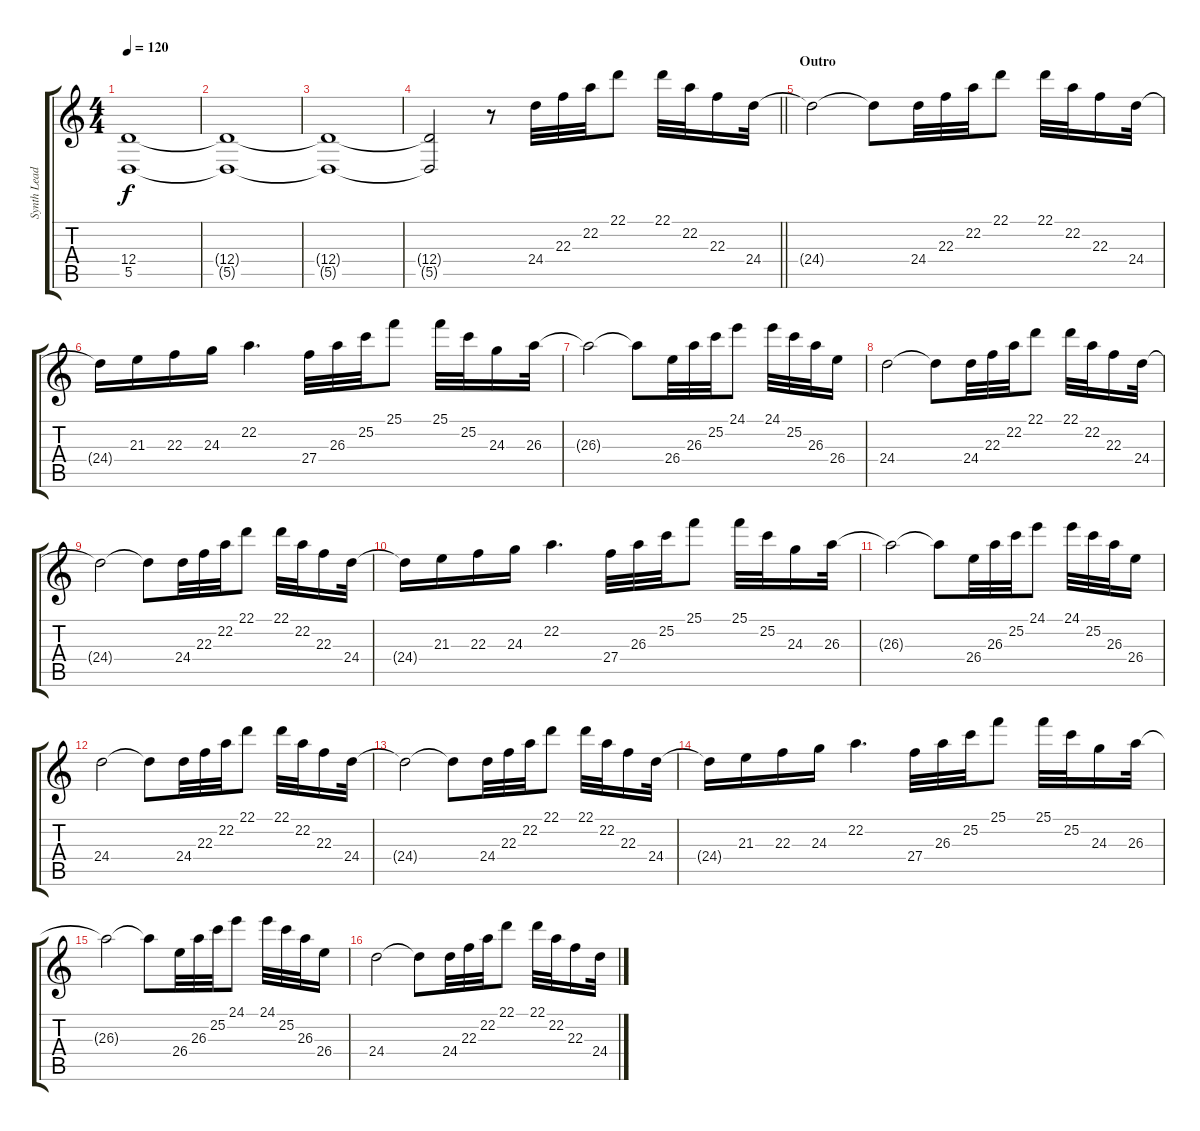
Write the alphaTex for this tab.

\track ("Synth Lead" "Synth Lead") {instrument lead3calliope}
\staff {score tabs}
\tuning (E4 B3 G3 D3 A2 E2) {hide}
\ts (4 4)
\tempo 120
\clef g2
\ks c
(12.4 5.5).1{dy f} |
(12.4{t} 5.5{t}).1 |
(12.4{t} 5.5{t}).1 |
\barLineRight lightlight
(12.4{t} 5.5{t}).2 r.8 24.4.32 22.3.32 22.2.32 22.1.8 22.1.32 22.2.32 22.3.16 24.4.32 |
\section ("" "Outro")
24.4{t}.2 24.4{t}.8 24.4.32 22.3.32 22.2.32 22.1.8 22.1.32 22.2.32 22.3.16 24.4.32 |
24.4{t}.16 21.3.16 22.3.16 24.3.16 22.2.4{d} 27.4.32 26.3.32 25.2.32 25.1.8 25.1.32 25.2.32 24.3.16 26.3.32 |
26.3{t}.2 26.3{t}.8 26.4.32 26.3.32 25.2.32 24.1.8 24.1.32 25.2.32 26.3.32 26.4.16 |
24.4.2 24.4{t}.8 24.4.32 22.3.32 22.2.32 22.1.8 22.1.32 22.2.32 22.3.16 24.4.32 |
24.4{t}.2 24.4{t}.8 24.4.32 22.3.32 22.2.32 22.1.8 22.1.32 22.2.32 22.3.16 24.4.32 |
24.4{t}.16 21.3.16 22.3.16 24.3.16 22.2.4{d} 27.4.32 26.3.32 25.2.32 25.1.8 25.1.32 25.2.32 24.3.16 26.3.32 |
26.3{t}.2 26.3{t}.8 26.4.32 26.3.32 25.2.32 24.1.8 24.1.32 25.2.32 26.3.32 26.4.16 |
24.4.2 24.4{t}.8 24.4.32 22.3.32 22.2.32 22.1.8 22.1.32 22.2.32 22.3.16 24.4.32 |
24.4{t}.2 24.4{t}.8 24.4.32 22.3.32 22.2.32 22.1.8 22.1.32 22.2.32 22.3.16 24.4.32 |
24.4{t}.16 21.3.16 22.3.16 24.3.16 22.2.4{d} 27.4.32 26.3.32 25.2.32 25.1.8 25.1.32 25.2.32 24.3.16 26.3.32 |
26.3{t}.2 26.3{t}.8 26.4.32 26.3.32 25.2.32 24.1.8 24.1.32 25.2.32 26.3.32 26.4.16 |
24.4.2 24.4{t}.8 24.4.32 22.3.32 22.2.32 22.1.8 22.1.32 22.2.32 22.3.16 24.4.32
